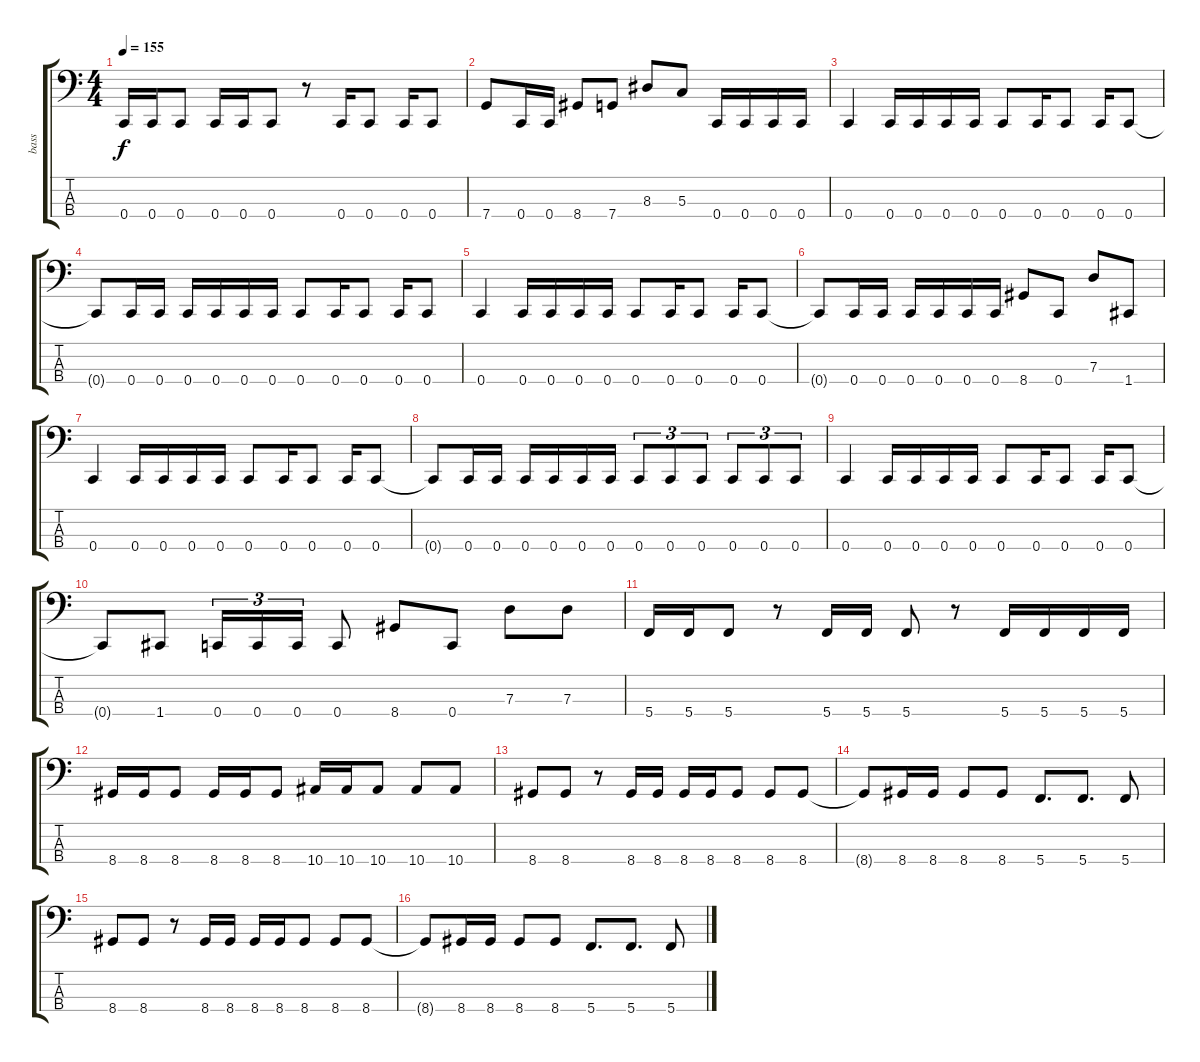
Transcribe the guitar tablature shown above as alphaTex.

\track ("bass" "bass") {instrument electricbasspick}
\staff {score tabs}
\tuning (F2 C2 G1 C1) {hide}
\ts (4 4)
\tempo 155
\clef f4
\ks c
0.4.16{dy f} 0.4.16 0.4.8 0.4.16 0.4.16 0.4.8 r.8 0.4.16 0.4.8 0.4.16 0.4.8 |
7.4.8 0.4.16 0.4.16 8.4.8 7.4.8 8.3.8 5.3.8 0.4.16 0.4.16 0.4.16 0.4.16 |
0.4.4 0.4.16 0.4.16 0.4.16 0.4.16 0.4.8 0.4.16 0.4.8 0.4.16 0.4.8 |
0.4{t}.8 0.4.16 0.4.16 0.4.16 0.4.16 0.4.16 0.4.16 0.4.8 0.4.16 0.4.8 0.4.16 0.4.8 |
0.4.4 0.4.16 0.4.16 0.4.16 0.4.16 0.4.8 0.4.16 0.4.8 0.4.16 0.4.8 |
0.4{t}.8 0.4.16 0.4.16 0.4.16 0.4.16 0.4.16 0.4.16 8.4.8 0.4.8 7.3.8 1.4.8 |
0.4.4 0.4.16 0.4.16 0.4.16 0.4.16 0.4.8 0.4.16 0.4.8 0.4.16 0.4.8 |
0.4{t}.8 0.4.16 0.4.16 0.4.16 0.4.16 0.4.16 0.4.16 0.4.8{tu (3 2)} 0.4.8{tu (3 2)} 0.4.8{tu (3 2)} 0.4.8{tu (3 2)} 0.4.8{tu (3 2)} 0.4.8{tu (3 2)} |
0.4.4 0.4.16 0.4.16 0.4.16 0.4.16 0.4.8 0.4.16 0.4.8 0.4.16 0.4.8 |
0.4{t}.8 1.4.8 0.4.16{tu (3 2)} 0.4.16{tu (3 2)} 0.4.16{tu (3 2)} 0.4.8 8.4.8 0.4.8 7.3.8 7.3.8 |
5.4.16 5.4.16 5.4.8 r.8 5.4.16 5.4.16 5.4.8 r.8 5.4.16 5.4.16 5.4.16 5.4.16 |
8.4.16 8.4.16 8.4.8 8.4.16 8.4.16 8.4.8 10.4.16 10.4.16 10.4.8 10.4.8 10.4.8 |
8.4.8 8.4.8 r.8 8.4.16 8.4.16 8.4.16 8.4.16 8.4.8 8.4.8 8.4.8 |
8.4{t}.8 8.4.16 8.4.16 8.4.8 8.4.8 5.4.8{d} 5.4.8{d} 5.4.8 |
8.4.8 8.4.8 r.8 8.4.16 8.4.16 8.4.16 8.4.16 8.4.8 8.4.8 8.4.8 |
8.4{t}.8 8.4.16 8.4.16 8.4.8 8.4.8 5.4.8{d} 5.4.8{d} 5.4.8
